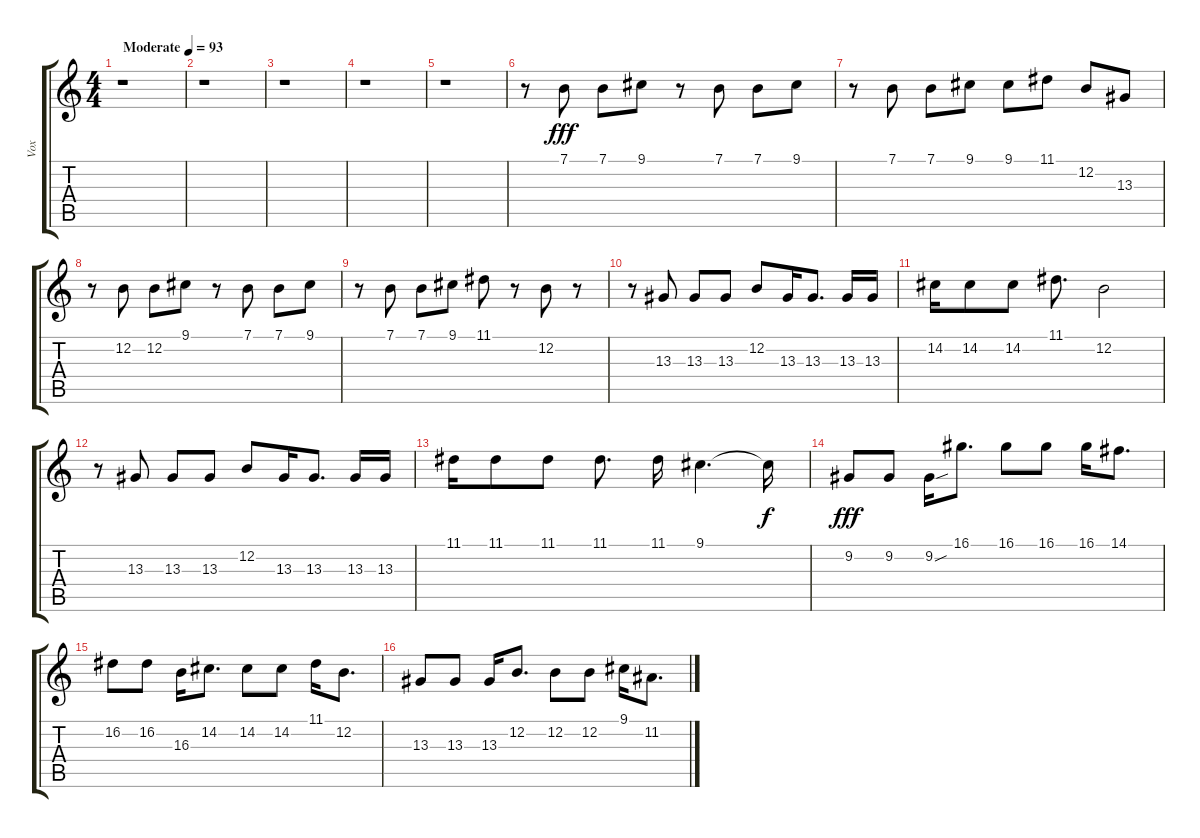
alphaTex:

\track ("Vox" "Vox") {instrument lead6voice}
\staff {score tabs}
\tuning (E4 B3 G3 D3 A2 E2) {hide}
\ts (4 4)
\tempo (93 "Moderate")
\clef g2
\ks c
r.1{dy fff instrument lead6voice} |
r.1 |
r.1 |
r.1 |
r.1 |
r.8 7.1.8 7.1.8 9.1.8 r.8 7.1.8 7.1.8 9.1.8 |
r.8 7.1.8 7.1.8 9.1.8 9.1.8 11.1.8 12.2.8 13.3.8 |
r.8 12.2.8 12.2.8 9.1.8 r.8 7.1.8 7.1.8 9.1.8 |
r.8 7.1.8 7.1.8 9.1.8 11.1.8 r.8 12.2.8 r.8 |
r.8 13.3.8 13.3.8 13.3.8 12.2.8 13.3.16 13.3.8{d} 13.3.16 13.3.16 |
14.2.16 14.2.8 14.2.8 11.1.8{d} 12.2.2 |
r.8 13.3.8 13.3.8 13.3.8 12.2.8 13.3.16 13.3.8{d} 13.3.16 13.3.16 |
11.1.16 11.1.8 11.1.8 11.1.8{d} 11.1.16 9.1.4{d} 9.1{t}.16{dy f} |
9.2.8{dy fff} 9.2.8 9.2{sou}.16 16.1.8{d} 16.1.8 16.1.8 16.1.16 14.1.8{d} |
16.2.8 16.2.8 16.3.16 14.2.8{d} 14.2.8 14.2.8 11.1.16 12.2.8{d} |
13.3.8 13.3.8 13.3.16 12.2.8{d} 12.2.8 12.2.8 9.1.16 11.2.8{d}
